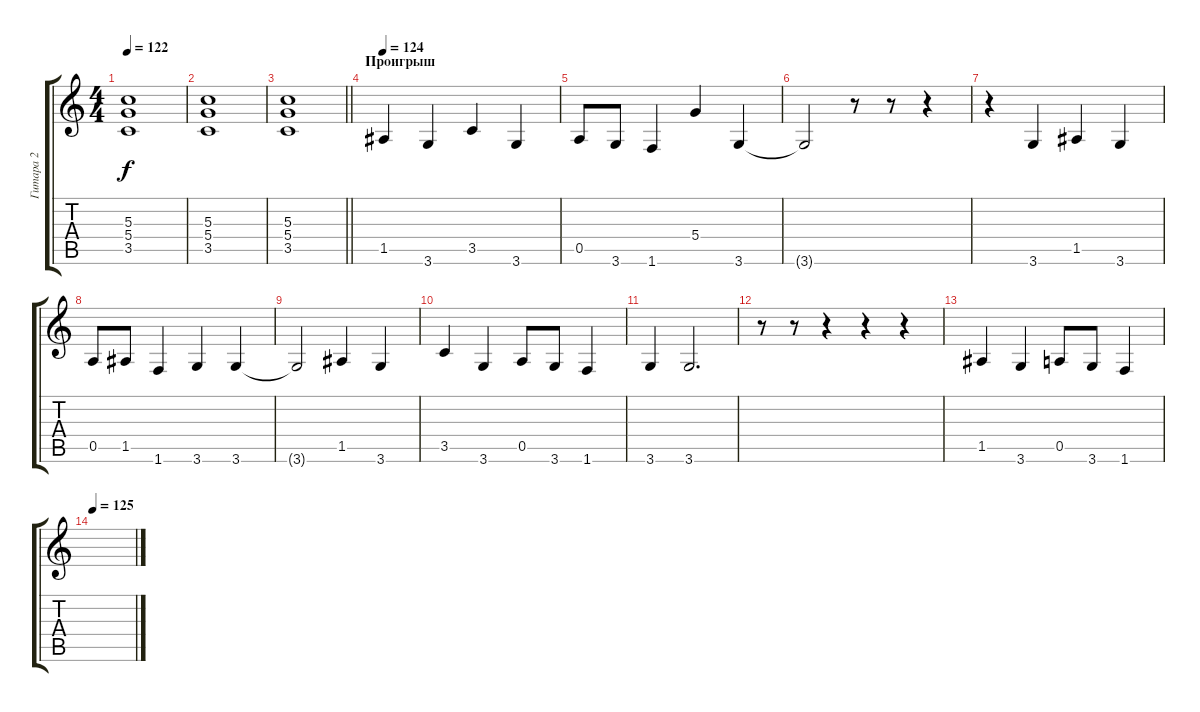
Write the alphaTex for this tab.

\track ("Гитара 2" "Гитара 2") {instrument distortionguitar}
\staff {score tabs}
\tuning (E4 B3 G3 D3 A2 E2) {hide}
\ts (4 4)
\tempo 122
\clef g2
\ks c
(5.3 5.4 3.5).1{dy f} |
(5.3 5.4 3.5).1 |
\barLineRight lightlight
(5.3 5.4 3.5).1 |
\section ("" "Проигрыш")
\tempo 124
1.5.4 3.6.4 3.5.4 3.6.4 |
0.5.8 3.6.8 1.6.4 5.4.4 3.6.4 |
3.6{t}.2 r.8 r.8 r.4 |
r.4 3.6.4 1.5.4 3.6.4 |
0.5.8 1.5.8 1.6.4 3.6.4 3.6.4 |
3.6{t}.2 1.5.4 3.6.4 |
3.5.4 3.6.4 0.5.8 3.6.8 1.6.4 |
3.6.4 3.6.2{d} |
r.8 r.8 r.4 r.4 r.4 |
1.5.4 3.6.4 0.5.8 3.6.8 1.6.4 |
\tempo 125
